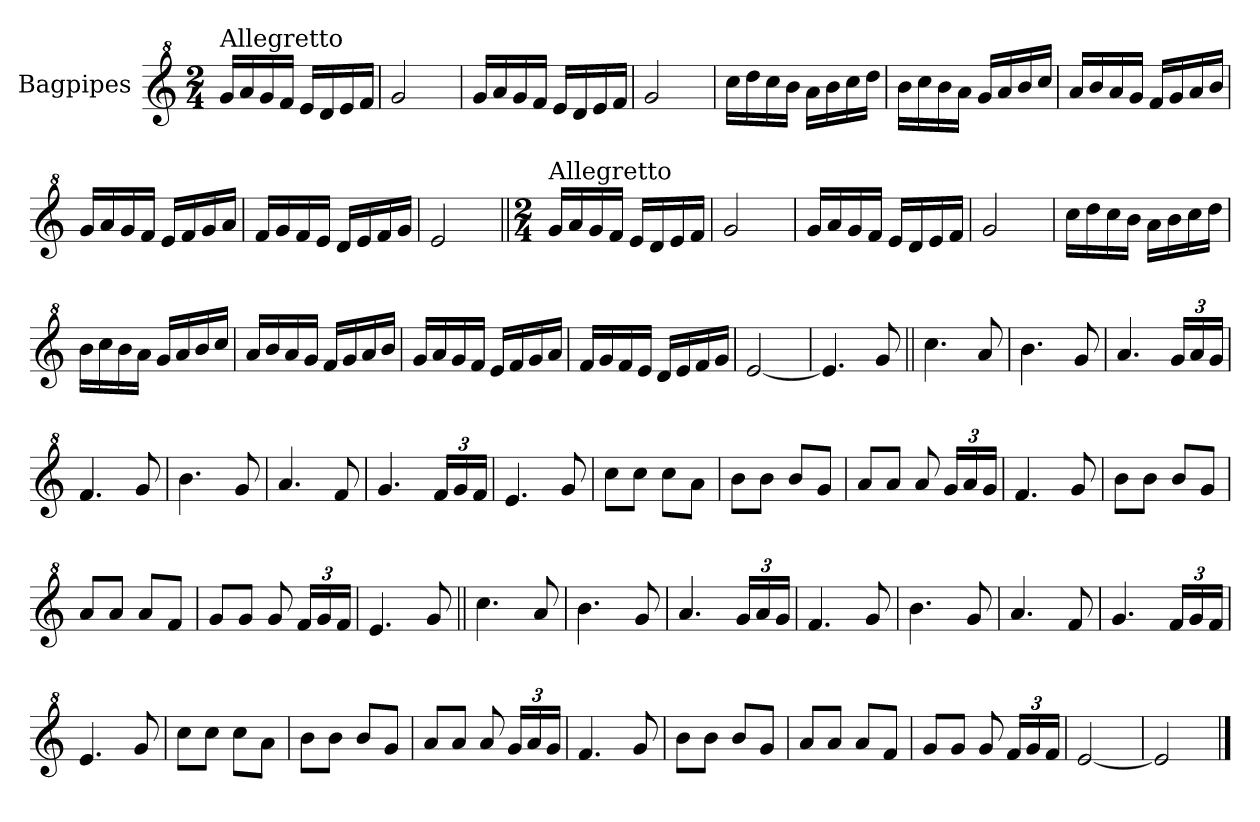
**kern
*part1
*staff1
*I"Bagpipes
*I'Bag
*clefG^2
*k[]
*M2/4
=1
!LO:TX:a:t=Allegretto
16ggLL
16aa
16gg
16ffJJ
16eeLL
16dd
16ee
16ffJJ
=
2gg
=
16ggLL
16aa
16gg
16ffJJ
16eeLL
16dd
16ee
16ffJJ
=
2gg
=
16cccLL
16ddd
16ccc
16bbJJ
16aaLL
16bb
16ccc
16dddJJ
=
16bbLL
16ccc
16bb
16aaJJ
16ggLL
16aa
16bb
16cccJJ
=
16aaLL
16bb
16aa
16ggJJ
16ffLL
16gg
16aa
16bbJJ
=
16ggLL
16aa
16gg
16ffJJ
16eeLL
16ff
16gg
16aaJJ
=
16ffLL
16gg
16ff
16eeJJ
16ddLL
16ee
16ff
16ggJJ
=
2ee
=||
*M2/4
!LO:TX:a:t=Allegretto
16ggLL
16aa
16gg
16ffJJ
16eeLL
16dd
16ee
16ffJJ
=
2gg
=
16ggLL
16aa
16gg
16ffJJ
16eeLL
16dd
16ee
16ffJJ
=
2gg
=
16cccLL
16ddd
16ccc
16bbJJ
16aaLL
16bb
16ccc
16dddJJ
=
16bbLL
16ccc
16bb
16aaJJ
16ggLL
16aa
16bb
16cccJJ
=
16aaLL
16bb
16aa
16ggJJ
16ffLL
16gg
16aa
16bbJJ
=
16ggLL
16aa
16gg
16ffJJ
16eeLL
16ff
16gg
16aaJJ
=
16ffLL
16gg
16ff
16eeJJ
16ddLL
16ee
16ff
16ggJJ
=
[2ee
=
4.ee]
8gg
=||
4.ccc
8aa
=
4.bb
8gg
=
4.aa
24ggLL
24aa
24ggJJ
=
4.ff
8gg
=
4.bb
8gg
=
4.aa
8ff
=
4.gg
24ffLL
24gg
24ffJJ
=
4.ee
8gg
=
8cccL
8cccJ
8cccL
8aaJ
=
8bbL
8bbJ
8bbL
8ggJ
=
8aaL
8aaJ
8aa
24ggLL
24aa
24ggJJ
=
4.ff
8gg
=
8bbL
8bbJ
8bbL
8ggJ
=
8aaL
8aaJ
8aaL
8ffJ
=
8ggL
8ggJ
8gg
24ffLL
24gg
24ffJJ
=
4.ee
8gg
=||
4.ccc
8aa
=
4.bb
8gg
=
4.aa
24ggLL
24aa
24ggJJ
=
4.ff
8gg
=
4.bb
8gg
=
4.aa
8ff
=
4.gg
24ffLL
24gg
24ffJJ
=
4.ee
8gg
=
8cccL
8cccJ
8cccL
8aaJ
=
8bbL
8bbJ
8bbL
8ggJ
=
8aaL
8aaJ
8aa
24ggLL
24aa
24ggJJ
=
4.ff
8gg
=
8bbL
8bbJ
8bbL
8ggJ
=
8aaL
8aaJ
8aaL
8ffJ
=
8ggL
8ggJ
8gg
24ffLL
24gg
24ffJJ
=
[2ee
=
2ee]
==
*-
